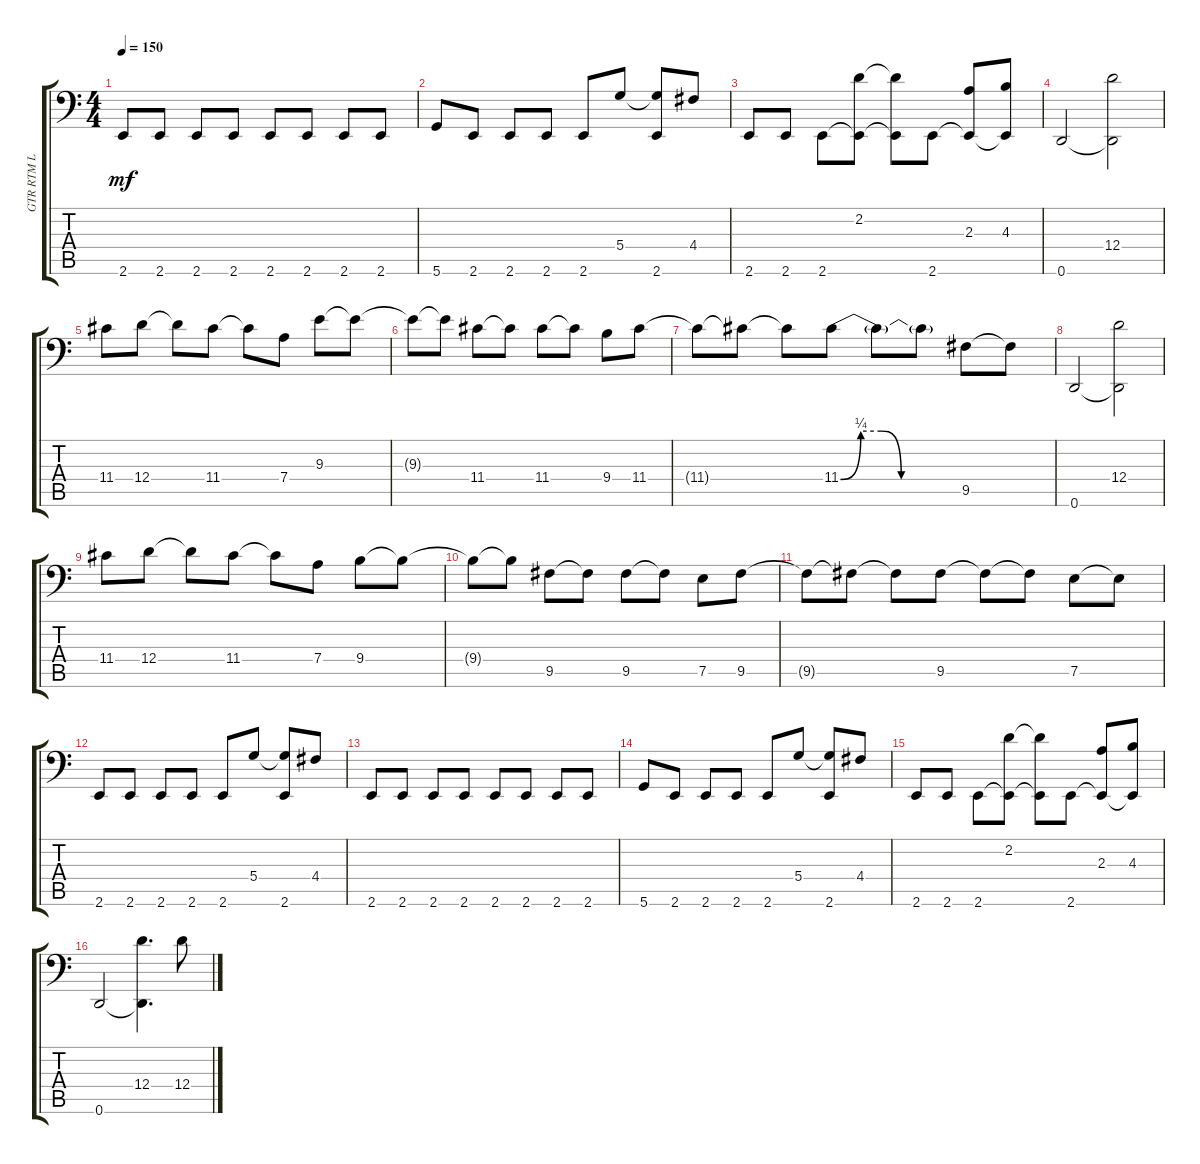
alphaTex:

\track ("GTR RTM L" "GTR RTM L") {instrument overdrivenguitar}
\staff {score tabs}
\tuning (E3 C3 G2 D2 A1 D1) {hide}
\ts (4 4)
\tempo 150
\clef f4
\ks c
2.6.8{dy mf} 2.6.8 2.6.8 2.6.8 2.6.8 2.6.8 2.6.8 2.6.8 |
5.6.8 2.6.8 2.6.8 2.6.8 2.6.8 5.4.8 (5.4{t} 2.6).8 4.4.8 |
2.6.8 2.6.8 2.6.8 (2.2 2.6{t}).8 (2.2{t} 2.6{t}).8 2.6.8 (2.3 2.6{t}).8 (4.3 2.6{t}).8 |
0.6.2 (12.4 0.6{t}).2 |
11.4.8 12.4.8 12.4{t}.8 11.4.8 11.4{t}.8 7.4.8 9.3.8 9.3{t}.8 |
9.3{t}.8 9.3{t}.8 11.4.8 11.4{t}.8 11.4.8 11.4{t}.8 9.4.8 11.4.8 |
11.4{t}.8 11.4{t}.8 11.4{t}.8 11.4{be (custom 0 0 10 1 20 1 30 0 60 0)}.8 11.4{t}.8 11.4{t}.8 9.5.8 9.5{t}.8 |
0.6.2 (12.4 0.6{t}).2 |
11.4.8 12.4.8 12.4{t}.8 11.4.8 11.4{t}.8 7.4.8 9.4.8 9.4{t}.8 |
9.4{t}.8 9.4{t}.8 9.5.8 9.5{t}.8 9.5.8 9.5{t}.8 7.5.8 9.5.8 |
9.5{t}.8 9.5{t}.8 9.5{t}.8 9.5.8 9.5{t}.8 9.5{t}.8 7.5.8 7.5{t}.8 |
2.6.8 2.6.8 2.6.8 2.6.8 2.6.8 5.4.8 (5.4{t} 2.6).8 4.4.8 |
2.6.8 2.6.8 2.6.8 2.6.8 2.6.8 2.6.8 2.6.8 2.6.8 |
5.6.8 2.6.8 2.6.8 2.6.8 2.6.8 5.4.8 (5.4{t} 2.6).8 4.4.8 |
2.6.8 2.6.8 2.6.8 (2.2 2.6{t}).8 (2.2{t} 2.6{t}).8 2.6.8 (2.3 2.6{t}).8 (4.3 2.6{t}).8 |
0.6.2 (12.4 0.6{t}).4{d} 12.4.8
